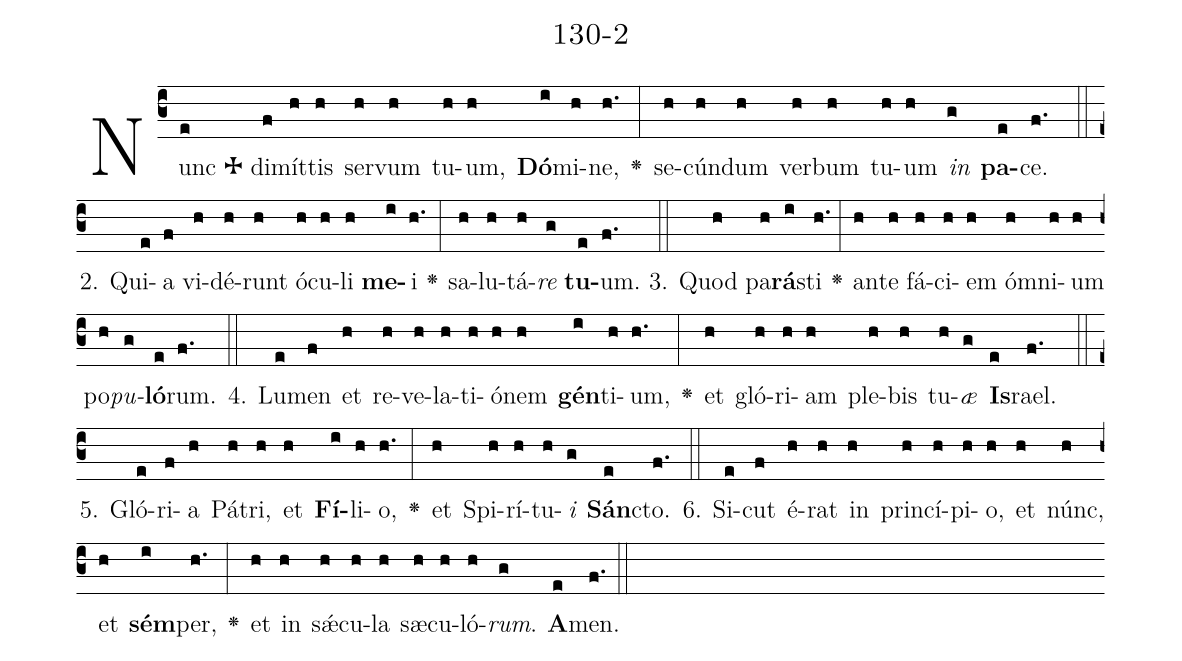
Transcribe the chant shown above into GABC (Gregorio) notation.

name: 130-2;
%%
(c3) Nunc <v>\grecross\ </v>(e)di(f)mít(h)tis(h) ser(h)vum(h) tu(h)um,(h) <b>Dó</b>(i)mi(h)ne,(h.) <v>\greheightstar</v>(:) se(h)cún(h)dum(h) ver(h)bum(h) tu(h)um(h) <i>in</i>(g) <b>pa</b>(e)ce.(f.) (::)
2. Qui(e)a(f) vi(h)dé(h)runt(h) ó(h)cu(h)li(h) <b>me</b>(i)i(h.) <v>\greheightstar</v>(:) sa(h)lu(h)tá(h)<i>re</i>(g) <b>tu</b>(e)um.(f.) (::)
3. Quod(h) pa(h)<b>rá</b>(i)sti(h.) <v>\greheightstar</v>(:) an(h)te(h) fá(h)ci(h)em(h) óm(h)ni(h)um(h) po(h)<i>pu</i>(g)<b>ló</b>(e)rum.(f.) (::)
4. Lu(e)men(f) et(h) re(h)ve(h)la(h)ti(h)ó(h)nem(h) <b>gén</b>(i)ti(h)um,(h.) <v>\greheightstar</v>(:) et(h) gló(h)ri(h)am(h) ple(h)bis(h) tu(h)<i>æ</i>(g) <b>Is</b>(e)rael.(f.) (::)
5. Gló(e)ri(f)a(h) Pá(h)tri,(h) et(h) <b>Fí</b>(i)li(h)o,(h.) <v>\greheightstar</v>(:) et(h) Spi(h)rí(h)tu(h)<i>i</i>(g) <b>Sán</b>(e)cto.(f.) (::)
6. Si(e)cut(f) é(h)rat(h) in(h) prin(h)cí(h)pi(h)o,(h) et(h) núnc,(h) et(h) <b>sém</b>(i)per,(h.) <v>\greheightstar</v>(:) et(h) in(h) s<sp>'ae</sp>(h)cu(h)la(h) sæ(h)cu(h)ló(h)<i>rum</i>.(g) <b>A</b>(e)men.(f.) (::)
